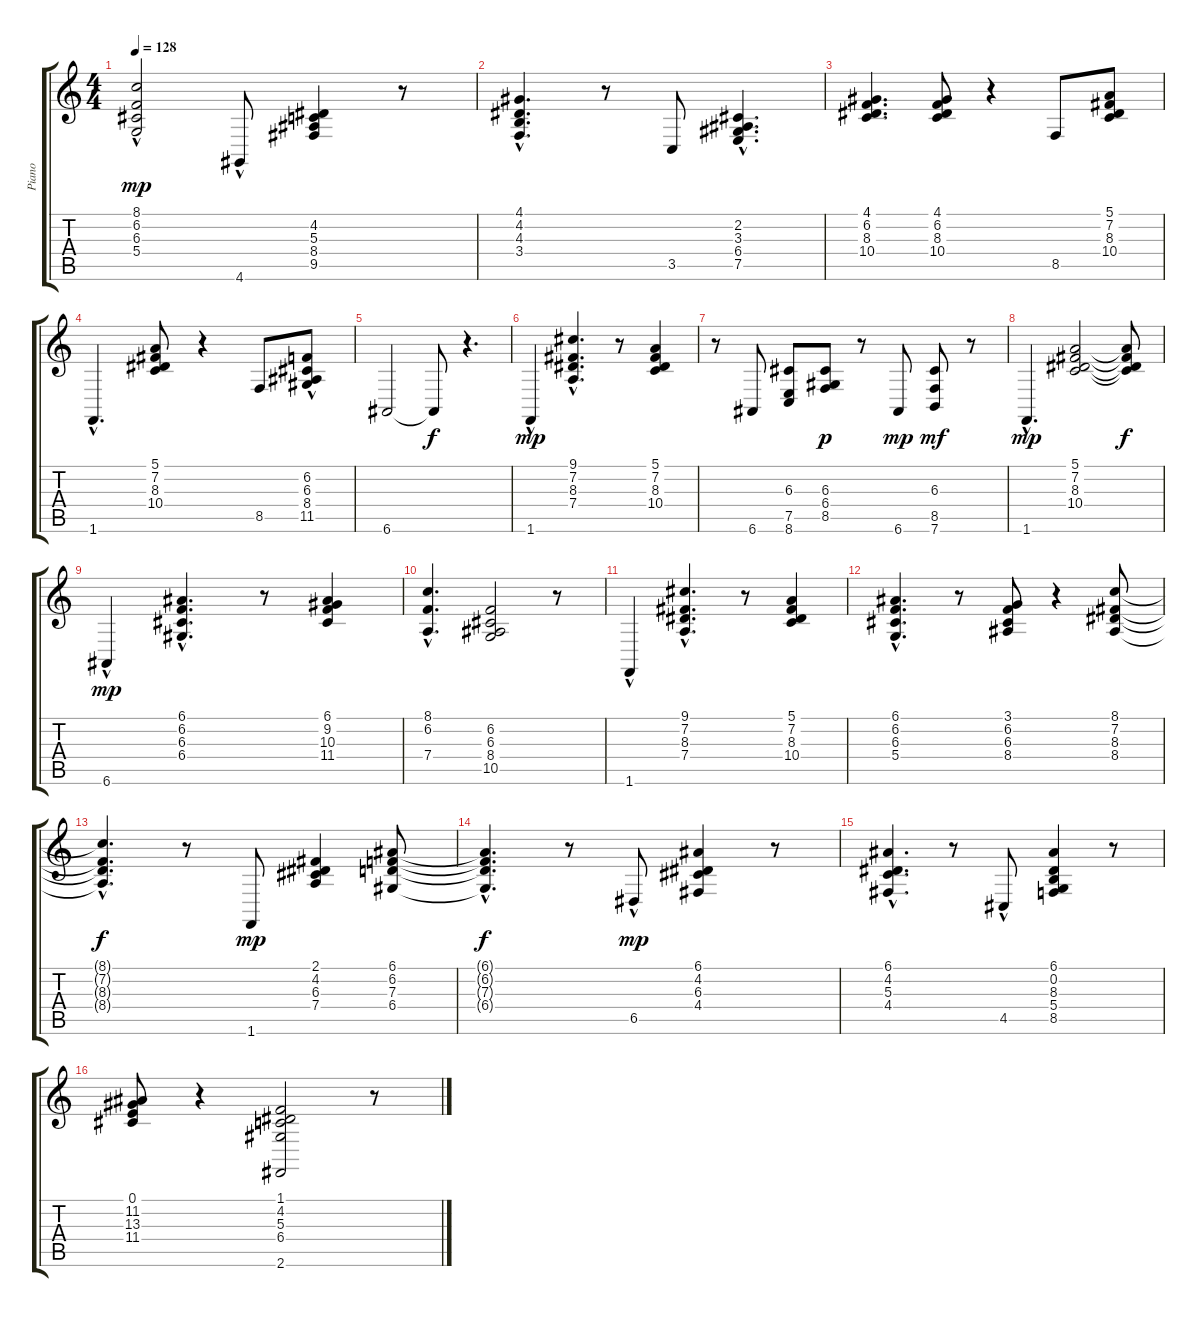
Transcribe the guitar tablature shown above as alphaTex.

\track ("Piano" "Piano") {instrument acousticgrandpiano}
\staff {score tabs}
\tuning (E4 B3 G3 D3 A2 E2) {hide}
\ts (4 4)
\tempo 128
\clef g2
\ks c
(8.1{hac} 6.2{hac} 6.3{hac} 5.4{hac}).2{dy mp} 4.6{hac}.8 (4.2 5.3 8.4 9.5).4 r.8 |
(4.1{hac} 4.2{hac} 4.3{hac} 3.4{hac}).4{d} r.8 3.5.8 (2.2{hac} 3.3{hac} 6.4{hac} 7.5{hac}).4{d} |
(4.1 6.2 8.3 10.4).4{d} (4.1 6.2 8.3 10.4).8 r.4 8.5.8 (5.1 7.2 8.3 10.4).8 |
1.6{hac}.4{d} (5.1 7.2 8.3 10.4).8 r.4 8.5.8 (6.2{hac} 6.3{hac} 8.4{hac} 11.5{hac}).8 |
6.6.2 6.6{t}.8{dy f} r.4{d} |
1.6{hac}.4{dy mp} (9.1{hac} 7.2{hac} 8.3{hac} 7.4{hac}).4{d} r.8 (5.1 7.2 8.3 10.4).4 |
r.8 6.6.8 (6.3 7.5 8.6).8 (6.3 6.4 8.5).8{dy p} r.8 6.6.8{dy mp} (6.3 8.5 7.6).8{dy mf} r.8 |
1.6{hac}.4{d dy mp} (5.1 7.2 8.3 10.4).2 (5.1{t} 7.2{t} 8.3{t} 10.4{t}).8{dy f} |
6.6{hac}.4{dy mp} (6.1{hac} 6.2{hac} 6.3{hac} 6.4{hac}).4{d} r.8 (6.1 9.2 10.3 11.4).4 |
(8.1{hac} 6.2{hac} 7.4{hac}).4{d} (6.2 6.3 8.4 10.5).2 r.8 |
1.6{hac}.4 (9.1{hac} 7.2{hac} 8.3{hac} 7.4{hac}).4{d} r.8 (5.1 7.2 8.3 10.4).4 |
(6.1{hac} 6.2{hac} 6.3{hac} 5.4{hac}).4{d} r.8 (3.1 6.2 6.3 8.4).8 r.4 (8.1 7.2 8.3 8.4).8 |
(8.1{hac t} 7.2{hac t} 8.3{hac t} 8.4{hac t}).4{d dy f} r.8 1.6.8{dy mp} (2.1 4.2 6.3 7.4).4 (6.1 6.2 7.3 6.4).8 |
(6.1{hac t} 6.2{hac t} 7.3{hac t} 6.4{hac t}).4{d dy f} r.8 6.5{hac}.8{dy mp} (6.1 4.2 6.3 4.4).4 r.8 |
(6.1{hac} 4.2{hac} 5.3{hac} 4.4{hac}).4{d} r.8 4.5{hac}.8 (6.1 0.2 8.3 5.4 8.5).4 r.8 |
(0.1 11.2 13.3 11.4).8 r.4 (1.1 4.2 5.3 6.4 2.6).2 r.8
